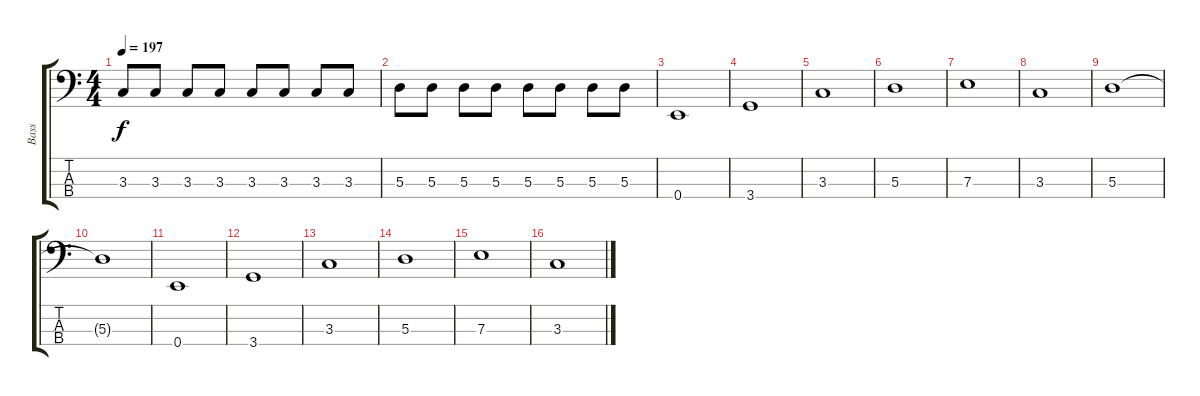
\track ("Bass" "Bass") {instrument electricbassfinger}
\staff {score tabs}
\tuning (G2 D2 A1 E1) {hide}
\ts (4 4)
\tempo 197
\clef f4
\ks c
3.3.8{dy f} 3.3.8 3.3.8 3.3.8 3.3.8 3.3.8 3.3.8 3.3.8 |
5.3.8 5.3.8 5.3.8 5.3.8 5.3.8 5.3.8 5.3.8 5.3.8 |
0.4.1 |
3.4.1 |
3.3.1 |
5.3.1 |
7.3.1 |
3.3.1 |
5.3.1 |
5.3{t}.1 |
0.4.1 |
3.4.1 |
3.3.1 |
5.3.1 |
7.3.1 |
3.3.1
